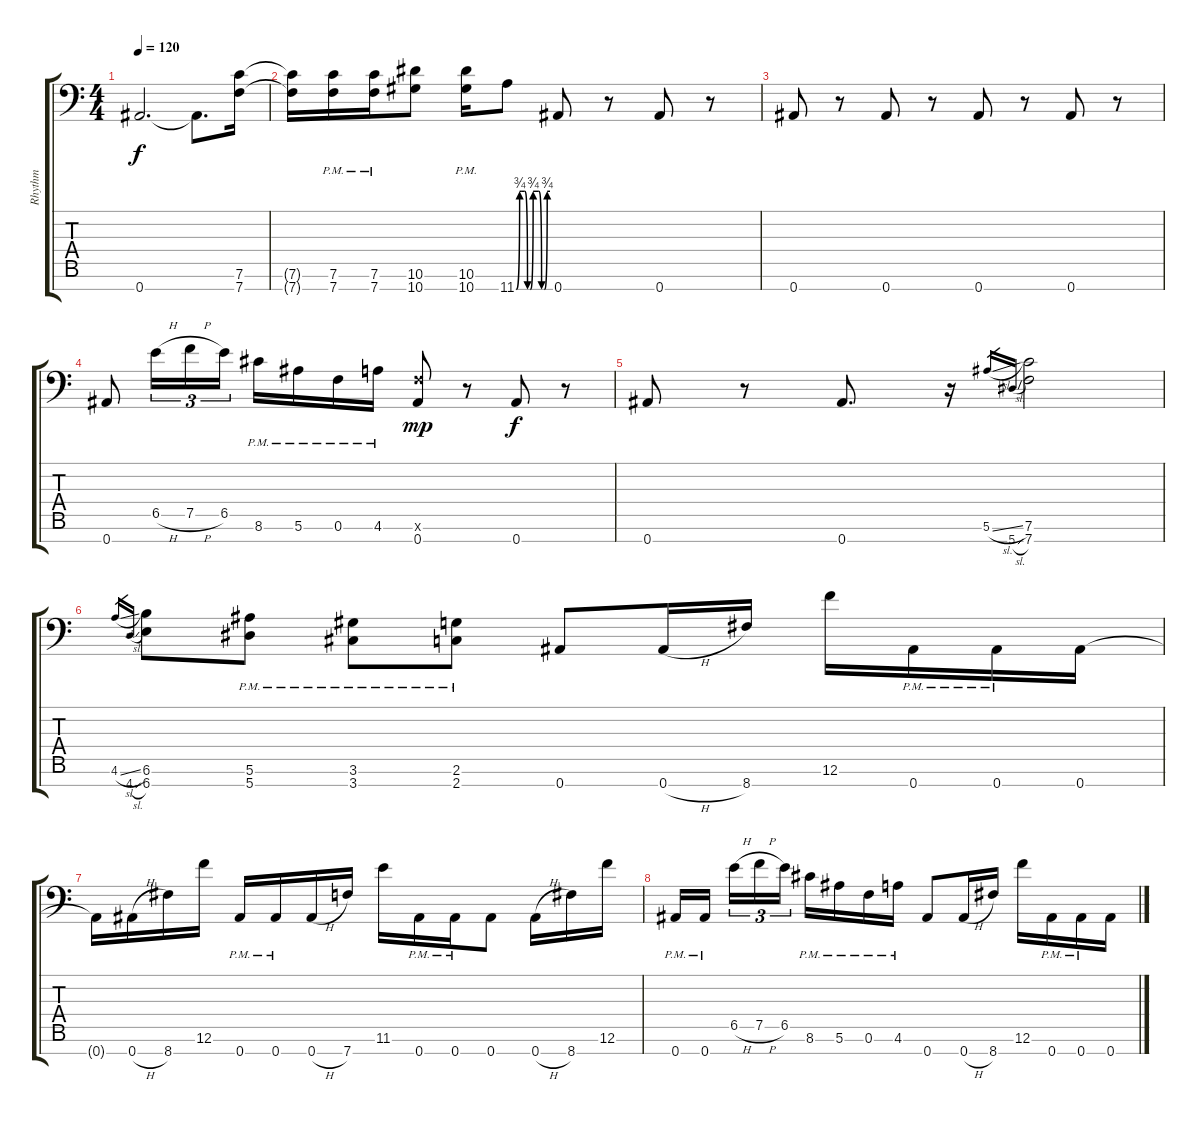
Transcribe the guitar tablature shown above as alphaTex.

\track ("Rhythm " "Rhythm ") {instrument distortionguitar}
\staff {score tabs}
\tuning (F4 C4 Ab3 Eb3 Bb2 F2 Bb1) {hide}
\ts (4 4)
\tempo 120
\clef f4
\ks c
0.7{t}.2{d dy f} 0.7{t}.8{d} (7.6 7.7).16 |
(7.6{t} 7.7{t}).16 (7.6{pm} 7.7{pm}).16 (7.6{pm} 7.7{pm}).16 (10.6 10.7).8 (10.6{pm} 10.7{pm}).16 11.7{be (custom 0 0 6 3 10 3 15 3 20 0 25 0 30 3 40 3 45 0 50 0 55 3 60 3)}.8 0.7.8 r.8 0.7.8 r.8 |
0.7.8 r.8 0.7.8 r.8 0.7.8 r.8 0.7.8 r.8 |
0.7.8 6.5{h}.16{tu (3 2)} 7.5{h}.16{tu (3 2)} 6.5.16{tu (3 2)} 8.6{pm}.16 5.6{pm}.16 0.6{pm}.16 4.6{pm}.16 (0.6{x} 0.7).8{dy mp} r.8 0.7.8{dy f} r.8 |
0.7.8 r.8 0.7.8{d} r.16 5.6{sl}.16{gr} 5.7{sl}.16{gr} (7.6 7.7).2 |
4.6{sl}.16{gr} 4.7{sl}.16{gr} (6.6 6.7).8 (5.6{pm} 5.7{pm}).8 (3.6{pm} 3.7{pm}).8 (2.6{pm} 2.7{pm}).8 0.7.8 0.7{h}.16 8.7.16 12.6.16 0.7{pm}.16 0.7{pm}.16 0.7.16 |
0.7{t}.16 0.7{h}.16 8.7.16 12.6.16 0.7{pm}.16 0.7{pm}.16 0.7{h}.16 7.7.16 11.6.16 0.7{pm}.16 0.7{pm}.16 0.7.8 0.7{h}.16 8.7.16 12.6.16 |
0.7{pm}.16 0.7{pm}.16{beam splitsecondary} 6.5{h}.16{tu (3 2)} 7.5{h}.16{tu (3 2)} 6.5.16{tu (3 2)} 8.6{pm}.16 5.6{pm}.16 0.6{pm}.16 4.6{pm}.16 0.7.8 0.7{h}.16 8.7.16 12.6.16 0.7{pm}.16 0.7{pm}.16 0.7.16
